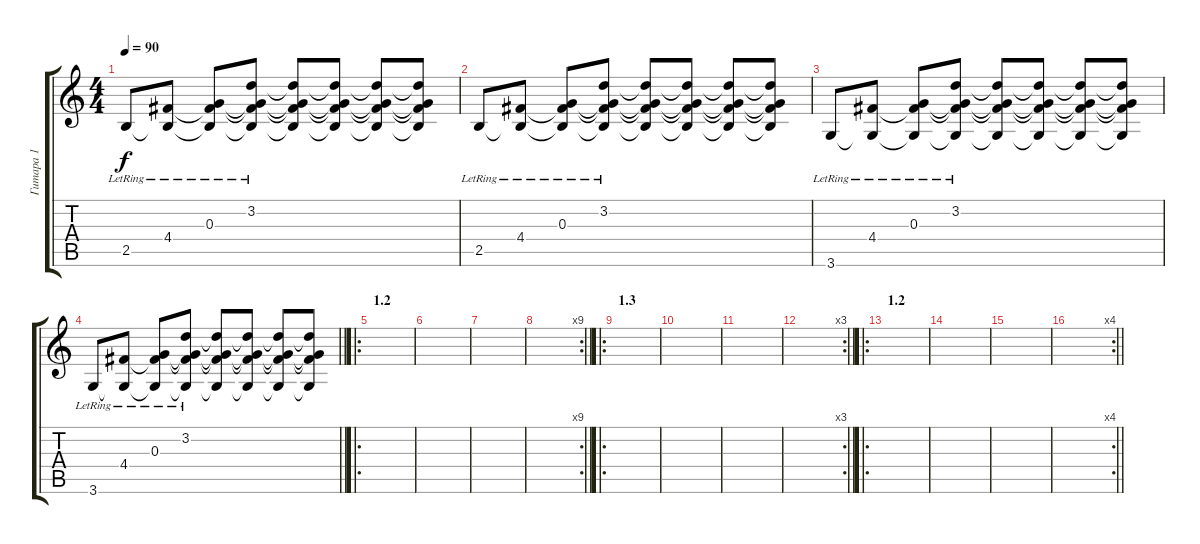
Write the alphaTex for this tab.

\track ("Гитара 1" "Гитара 1") {instrument electricguitarclean}
\staff {score tabs}
\tuning (E4 B3 G3 D3 A2 E2) {hide}
\ts (4 4)
\tempo 90
\clef g2
\ks c
2.5{lr}.8{dy f} (4.4{lr} 2.5{t}).8 (0.3{lr} 4.4{t} 2.5{t}).8 (3.2{lr} 0.3{t} 4.4{t} 2.5{t}).8 (3.2{t} 0.3{t} 4.4{t} 2.5{t}).8 (3.2{t} 0.3{t} 4.4{t} 2.5{t}).8 (3.2{t} 0.3{t} 4.4{t} 2.5{t}).8 (3.2{t} 0.3{t} 4.4{t} 2.5{t}).8 |
2.5{lr}.8 (4.4{lr} 2.5{t}).8 (0.3{lr} 4.4{t} 2.5{t}).8 (3.2{lr} 0.3{t} 4.4{t} 2.5{t}).8 (3.2{t} 0.3{t} 4.4{t} 2.5{t}).8 (3.2{t} 0.3{t} 4.4{t} 2.5{t}).8 (3.2{t} 0.3{t} 4.4{t} 2.5{t}).8 (3.2{t} 0.3{t} 4.4{t} 2.5{t}).8 |
3.6{lr}.8 (4.4{lr} 3.6{t}).8 (0.3{lr} 4.4{t} 3.6{t}).8 (3.2{lr} 0.3{t} 4.4{t} 3.6{t}).8 (3.2{t} 0.3{t} 4.4{t} 3.6{t}).8 (3.2{t} 0.3{t} 4.4{t} 3.6{t}).8 (3.2{t} 0.3{t} 4.4{t} 3.6{t}).8 (3.2{t} 0.3{t} 4.4{t} 3.6{t}).8 |
\barLineRight lightlight
3.6{lr}.8 (4.4{lr} 3.6{t}).8 (0.3{lr} 4.4{t} 3.6{t}).8 (3.2{lr} 0.3{t} 4.4{t} 3.6{t}).8 (3.2{t} 0.3{t} 4.4{t} 3.6{t}).8 (3.2{t} 0.3{t} 4.4{t} 3.6{t}).8 (3.2{t} 0.3{t} 4.4{t} 3.6{t}).8 (3.2{t} 0.3{t} 4.4{t} 3.6{t}).8 |
\ro
\section ("" "1.2")
|
|
|
\rc 9
\barLineRight lightlight
|
\ro
\section ("" "1.3")
|
|
|
\rc 3
\barLineRight lightlight
|
\ro
\section ("" "1.2")
|
|
|
\rc 4
\barLineRight lightlight
